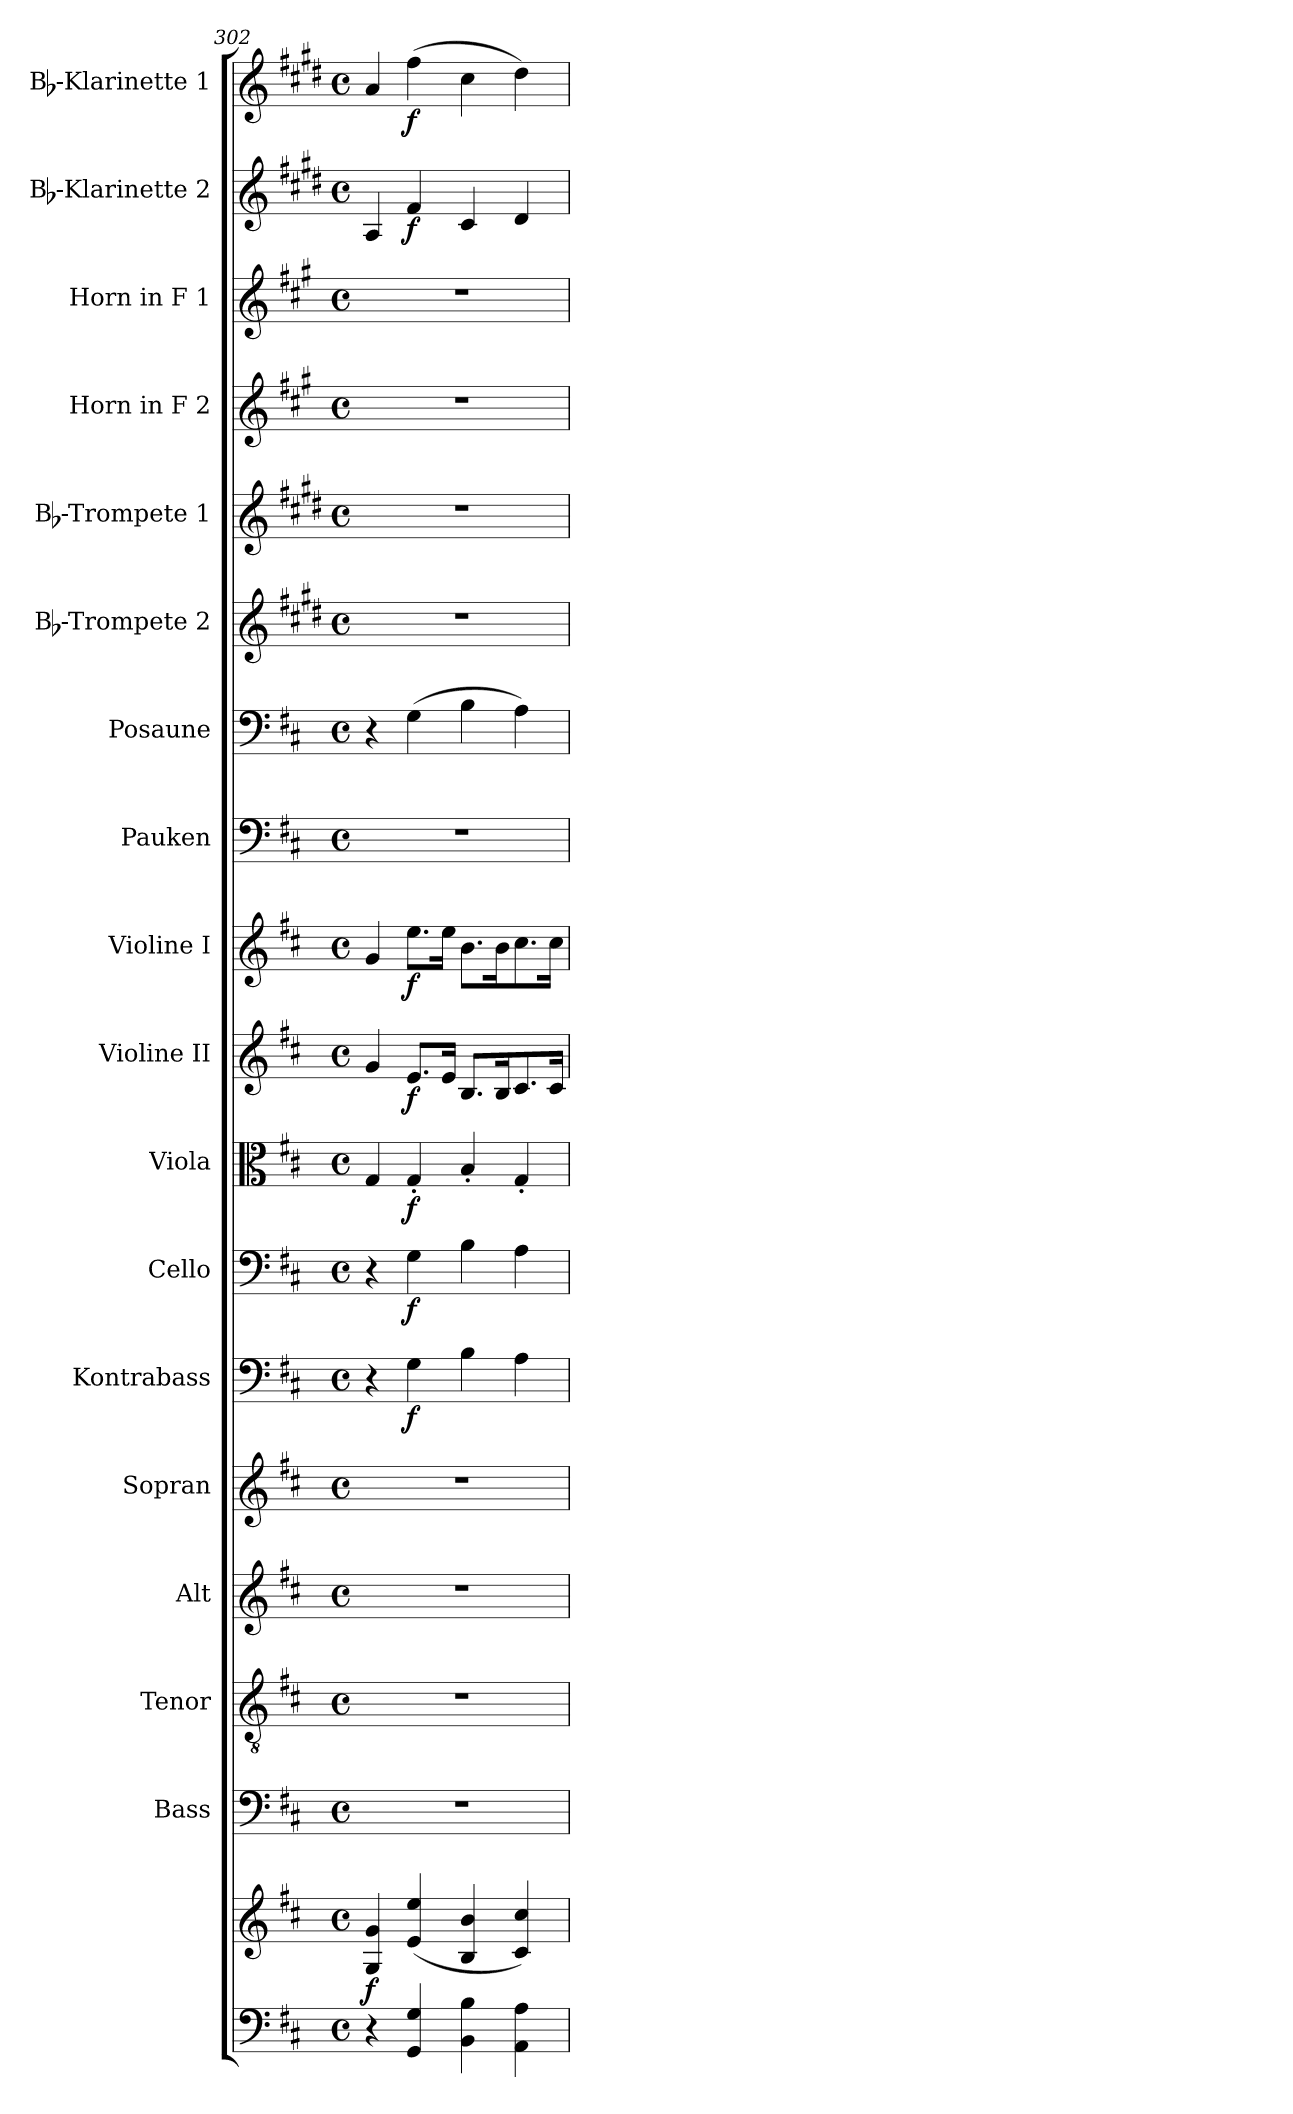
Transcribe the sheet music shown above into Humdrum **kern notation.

**kern	**kern	**dynam	**kern	**kern	**kern	**kern	**kern	**dynam	**kern	**dynam	**kern	**dynam	**kern	**dynam	**kern	**dynam	**kern	**kern	**kern	**kern	**kern	**kern	**kern	**dynam	**kern	**dynam
*part18	*part18	*part18	*part17	*part16	*part15	*part14	*part13	*part13	*part12	*part12	*part11	*part11	*part10	*part10	*part9	*part9	*part8	*part7	*part6	*part5	*part4	*part3	*part2	*part2	*part1	*part1
*staff19	*staff18	*staff18/19	*staff17	*staff16	*staff15	*staff14	*staff13	*staff13	*staff12	*staff12	*staff11	*staff11	*staff10	*staff10	*staff9	*staff9	*staff8	*staff7	*staff6	*staff5	*staff4	*staff3	*staff2	*staff2	*staff1	*staff1
*	*	*	*I"Bass	*I"Tenor	*I"Alt	*I"Sopran	*I"Kontrabass	*	*I"Cello	*	*I"Viola	*	*I"Violine II	*	*I"Violine I	*	*I"Pauken	*I"Posaune	*I"Bb-Trompete 2	*I"Bb-Trompete 1	*I"Horn in F 2	*I"Horn in F 1	*I"Bb-Klarinette 2	*	*I"Bb-Klarinette 1	*
*	*	*	*I'B.	*I'T.	*I'A.	*I'S.	*I'Kb.	*	*	*	*I'Vla.	*	*I'Vl. II	*	*I'Vl. I	*	*I'Pk.	*I'Pos.	*I'Bb Trp. 2	*I'Bb Trp. 1	*	*	*I'Bb Kl. 2	*	*I'Bb Kl. 1	*
*clefF4	*clefG2	*	*clefF4	*clefGv2	*clefG2	*clefG2	*clefF4	*	*clefF4	*	*clefC3	*	*clefG2	*	*clefG2	*	*clefF4	*clefF4	*clefG2	*clefG2	*clefG2	*clefG2	*clefG2	*	*clefG2	*
*	*	*	*	*	*	*	*ITrd7c12	*	*	*	*	*	*	*	*	*	*	*	*ITrd1c2	*ITrd1c2	*ITrd4c7	*ITrd4c7	*ITrd1c2	*	*ITrd1c2	*
*k[f#c#]	*k[f#c#]	*	*k[f#c#]	*k[f#c#]	*k[f#c#]	*k[f#c#]	*k[f#c#]	*	*k[f#c#]	*	*k[f#c#]	*	*k[f#c#]	*	*k[f#c#]	*	*k[f#c#]	*k[f#c#]	*k[f#c#]	*k[f#c#]	*k[f#c#]	*k[f#c#]	*k[f#c#]	*	*k[f#c#]	*
*D:	*D:	*	*D:	*D:	*D:	*D:	*D:	*	*D:	*	*D:	*	*D:	*	*D:	*	*D:	*D:	*D:	*D:	*D:	*D:	*D:	*	*D:	*
*M4/4	*M4/4	*	*M4/4	*M4/4	*M4/4	*M4/4	*M4/4	*	*M4/4	*	*M4/4	*	*M4/4	*	*M4/4	*	*M4/4	*M4/4	*M4/4	*M4/4	*M4/4	*M4/4	*M4/4	*	*M4/4	*
*met(c)	*met(c)	*	*met(c)	*met(c)	*met(c)	*met(c)	*met(c)	*	*met(c)	*	*met(c)	*	*met(c)	*	*met(c)	*	*met(c)	*met(c)	*met(c)	*met(c)	*met(c)	*met(c)	*met(c)	*	*met(c)	*
=302	=302	=302	=302	=302	=302	=302	=302	=302	=302	=302	=302	=302	=302	=302	=302	=302	=302	=302	=302	=302	=302	=302	=302	=302	=302	=302
!	!	!LO:DY:b	!	!	!	!	!	!	!	!	!	!	!	!	!	!	!	!	!	!	!	!	!	!	!	!
4r	4G/ 4g/	f	1r	1r	1r	1r	4r	.	4r	.	4G/	.	4g/	.	4g/	.	1r	4r	1r	1r	1r	1r	4G/	.	4g/	.
!	!	!	!	!	!	!	!	!LO:DY:b	!	!LO:DY:b	!	!LO:DY:b	!	!LO:DY:b	!	!LO:DY:b	!	!	!	!	!	!	!	!LO:DY:b	!	!LO:DY:b
4GG/ 4G/	(<4e/ 4ee/	.	.	.	.	.	4GG\	f	4G\	f	4G'</	f	8.e/L	f	8.ee\L	f	.	(>4G\	.	.	.	.	4e/	f	(>4ee\	f
.	.	.	.	.	.	.	.	.	.	.	.	.	16e/Jk	.	16ee\Jk	.	.	.	.	.	.	.	.	.	.	.
4BB\ 4B\	4B/ 4b/	.	.	.	.	.	4BB\	.	4B\	.	4B'</	.	8.B/L	.	8.b\L	.	.	4B\	.	.	.	.	4B/	.	4b\	.
.	.	.	.	.	.	.	.	.	.	.	.	.	16B/k	.	16b\k	.	.	.	.	.	.	.	.	.	.	.
4AA\ 4A\	4c#/ 4cc#/)	.	.	.	.	.	4AA\	.	4A\	.	4G'</	.	8.c#/	.	8.cc#\	.	.	4A\)	.	.	.	.	4c#/	.	4cc#\)	.
.	.	.	.	.	.	.	.	.	.	.	.	.	16c#/Jk	.	16cc#\Jk	.	.	.	.	.	.	.	.	.	.	.
=	=	=	=	=	=	=	=	=	=	=	=	=	=	=	=	=	=	=	=	=	=	=	=	=	=	=
*-	*-	*-	*-	*-	*-	*-	*-	*-	*-	*-	*-	*-	*-	*-	*-	*-	*-	*-	*-	*-	*-	*-	*-	*-	*-	*-
